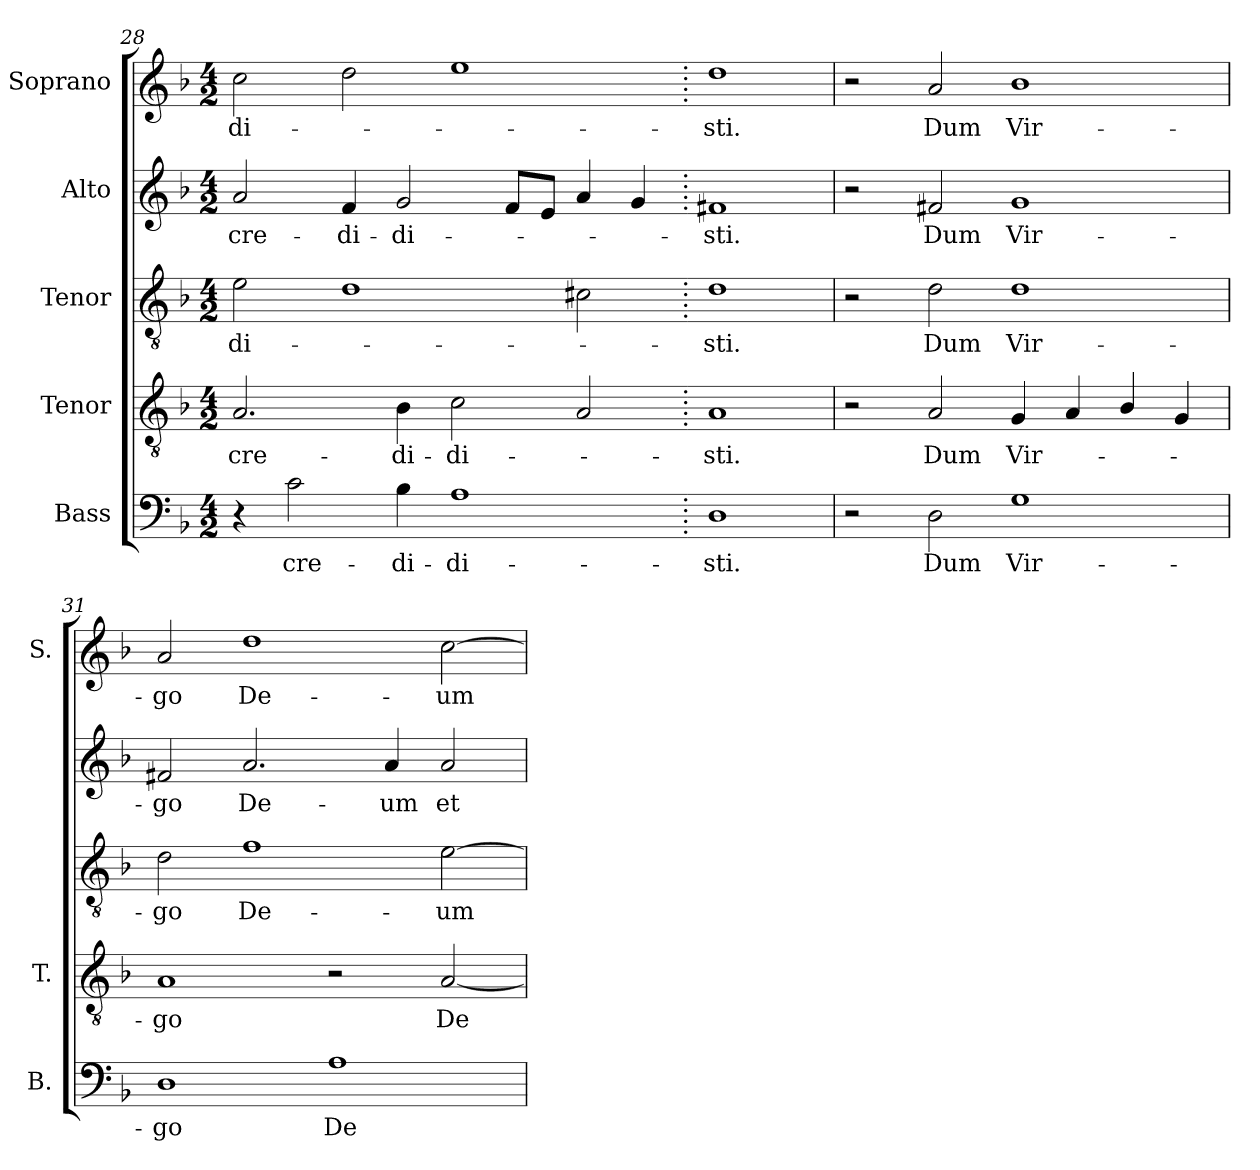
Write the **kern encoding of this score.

**kern	**text	**kern	**text	**kern	**text	**kern	**text	**kern	**text
*part5	*part5	*part4	*part4	*part3	*part3	*part2	*part2	*part1	*part1
*staff5	*staff5	*staff4	*staff4	*staff3	*staff3	*staff2	*staff2	*staff1	*staff1
*I"Bass	*	*I"Tenor	*	*I"Tenor	*	*I"Alto	*	*I"Soprano	*
*I'B.	*	*I'T.	*	*	*	*	*	*I'S.	*
!!LO:LB:g=z
*clefF4	*	*clefGv2	*	*clefGv2	*	*clefG2	*	*clefG2	*
*	*	*ITrd7c12	*	*ITrd7c12	*	*	*	*	*
*k[b-]	*	*k[b-]	*	*k[b-]	*	*k[b-]	*	*k[b-]	*
*F:	*	*F:	*	*F:	*	*F:	*	*F:	*
*M4/2	*	*M4/2	*	*M4/2	*	*M4/2	*	*M4/2	*
=28	=28	=28	=28	=28	=28	=28	=28	=28	=28
!	!	!	!LO:LY:b:color=#000000	!	!	!	!	!	!
!	!	!	!	!	!LO:LY:b:color=#000000	!	!	!	!
!	!	!	!	!	!	!	!LO:LY:b:color=#000000	!	!
!	!	!	!	!	!	!	!	!	!LO:LY:b:color=#000000
4r	.	2.AAi/	cre-	2Ei\	-di-	2ai/	cre-	2cci\	-di-
!	!LO:LY:b:color=#000000	!	!	!	!	!	!	!	!
2ci\	cre-	.	.	.	.	.	.	.	.
!	!	!	!	!	!	!	!LO:LY:b:color=#000000	!	!
.	.	.	.	1Di	.	4fi/	-di-	2ddi\	.
!	!LO:LY:b:color=#000000	!	!	!	!	!	!	!	!
!	!	!	!LO:LY:b:color=#000000	!	!	!	!	!	!
!	!	!	!	!	!	!	!LO:LY:b:color=#000000	!	!
4B-i\	-di-	4BB-i\	-di-	.	.	2gi/	-di-	.	.
!	!LO:LY:b:color=#000000	!	!	!	!	!	!	!	!
!	!	!	!LO:LY:b:color=#000000	!	!	!	!	!	!
1Ai	-di-	2Ci\	-di-	.	.	.	.	1eei	.
.	.	.	.	.	.	8fi/L	.	.	.
.	.	.	.	.	.	8ei/J	.	.	.
.	.	2AAi/	.	2C#Xi\	.	4ai/	.	.	.
.	.	.	.	.	.	4gi/	.	.	.
=29.	=29.	=29.	=29.	=29.	=29.	=29.	=29.	=29.	=29.
!	!LO:LY:b:color=#000000	!	!	!	!	!	!	!	!
!	!	!	!LO:LY:b:color=#000000	!	!	!	!	!	!
!	!	!	!	!	!LO:LY:b:color=#000000	!	!	!	!
!	!	!	!	!	!	!	!LO:LY:b:color=#000000	!	!
!	!	!	!	!	!	!	!	!	!LO:LY:b:color=#000000
1Di	-sti.	1AAi	-sti.	1Di	-sti.	1f#Xi	-sti.	1ddi	-sti.
=30	=30	=30	=30	=30	=30	=30	=30	=30	=30
2r	.	2r	.	2r	.	2r	.	2r	.
!	!LO:LY:b:color=#000000	!	!	!	!	!	!	!	!
!	!	!	!LO:LY:b:color=#000000	!	!	!	!	!	!
!	!	!	!	!	!LO:LY:b:color=#000000	!	!	!	!
!	!	!	!	!	!	!	!LO:LY:b:color=#000000	!	!
!	!	!	!	!	!	!	!	!	!LO:LY:b:color=#000000
2Di\	Dum	2AAi/	Dum	2Di\	Dum	2f#Xi/	Dum	2ai/	Dum
!	!LO:LY:b:color=#000000	!	!	!	!	!	!	!	!
!	!	!	!LO:LY:b:color=#000000	!	!	!	!	!	!
!	!	!	!	!	!LO:LY:b:color=#000000	!	!	!	!
!	!	!	!	!	!	!	!LO:LY:b:color=#000000	!	!
!	!	!	!	!	!	!	!	!	!LO:LY:b:color=#000000
1Gi	Vir-	4GGi/	Vir-	1Di	Vir-	1gi	Vir-	1b-i	Vir-
.	.	4AAi/	.	.	.	.	.	.	.
.	.	4BB-i/	.	.	.	.	.	.	.
.	.	4GGi/	.	.	.	.	.	.	.
=31	=31	=31	=31	=31	=31	=31	=31	=31	=31
!	!LO:LY:b:color=#000000	!	!	!	!	!	!	!	!
!	!	!	!LO:LY:b:color=#000000	!	!	!	!	!	!
!	!	!	!	!	!LO:LY:b:color=#000000	!	!	!	!
!	!	!	!	!	!	!	!LO:LY:b:color=#000000	!	!
!	!	!	!	!	!	!	!	!	!LO:LY:b:color=#000000
1Di	-go	1AAi	-go	2Di\	-go	2f#Xi/	-go	2ai/	-go
!	!	!	!	!	!LO:LY:b:color=#000000	!	!	!	!
!	!	!	!	!	!	!	!LO:LY:b:color=#000000	!	!
!	!	!	!	!	!	!	!	!	!LO:LY:b:color=#000000
.	.	.	.	1Fi	De-	2.ai/	De-	1ddi	De-
!	!LO:LY:b:color=#000000	!	!	!	!	!	!	!	!
1Ai	De-	2r	.	.	.	.	.	.	.
!	!	!	!	!	!	!	!LO:LY:b:color=#000000	!	!
.	.	.	.	.	.	4ai/	-um	.	.
!	!	!	!LO:LY:b:color=#000000	!	!	!	!	!	!
!	!	!	!	!	!LO:LY:b:color=#000000	!	!	!	!
!	!	!	!	!	!	!	!LO:LY:b:color=#000000	!	!
!	!	!	!	!	!	!	!	!	!LO:LY:b:color=#000000
.	.	[2AAi/	De-	[2Ei\	-um	2ai/	et	[2cci\	-um
=	=	=	=	=	=	=	=	=	=
*-	*-	*-	*-	*-	*-	*-	*-	*-	*-
